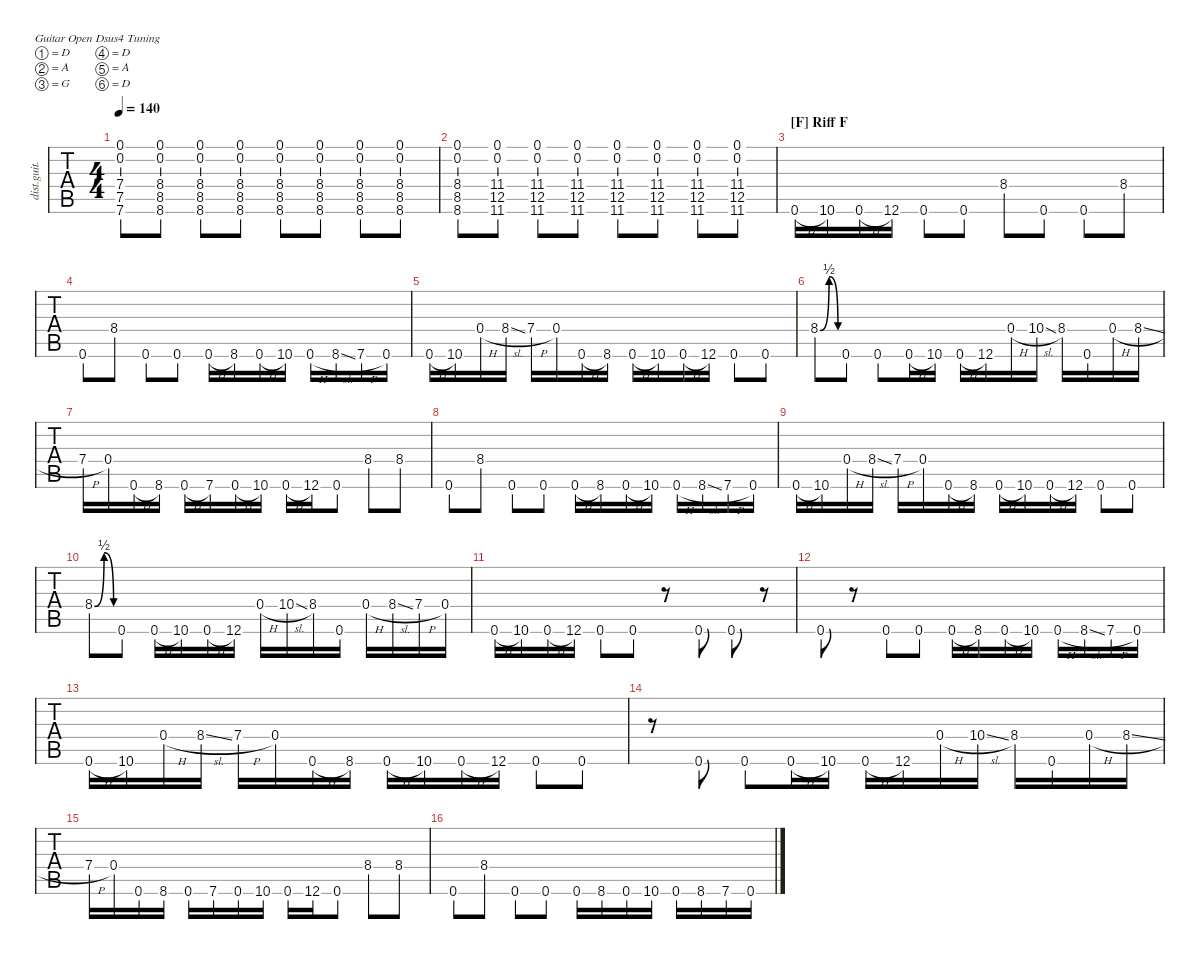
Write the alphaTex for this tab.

\defaultSystemsLayout 4
\hideDynamics
\bracketExtendMode nobrackets
\otherSystemsTrackNameOrientation horizontal
\track ("Rhythm R" "dist.guit.") {instrument distortionguitar}
\staff {tabs}
\tuning (D4 A3 G3 D3 A2 D2)
\ts (4 4)
\tempo 140
\clef g2
\ks c
(7.6 7.5 7.4 0.2 0.1).8{dy mf beam Up} (0.1 0.2 8.4{acc b} 8.5 8.6{acc #}).8{beam Up} (0.1 0.2 8.4{acc b} 8.5 8.6{acc #}).8{beam Up} (0.1 0.2 8.4{acc b} 8.5 8.6{acc #}).8{beam Up} (0.1 0.2 8.4{acc b} 8.5 8.6{acc #}).8{beam Up} (0.1 0.2 8.4{acc b} 8.5 8.6{acc #}).8{beam Up} (0.1 0.2 8.4{acc b} 8.5 8.6{acc #}).8{beam Up} (0.1 0.2 8.4{acc b} 8.5 8.6{acc #}).8{beam Up} |
(0.1 0.2 8.4{acc b} 8.5 8.6{acc #}).8{beam Up} (11.6{acc #} 12.5 11.4{acc #} 0.2 0.1).8{beam Up} (11.6{acc #} 12.5 11.4{acc #} 0.2 0.1).8{beam Up} (11.6{acc #} 12.5 11.4{acc #} 0.2 0.1).8{beam Up} (11.6{acc #} 12.5 11.4{acc #} 0.2 0.1).8{beam Up} (11.6{acc #} 12.5 11.4{acc #} 0.2 0.1).8{beam Up} (11.6{acc #} 12.5 11.4{acc #} 0.2 0.1).8{beam Up} (11.6{acc #} 12.5 11.4{acc #} 0.2 0.1).8{beam Up} |
\section ("F" "Riff F")
0.6{h}.16{beam Up} 10.6.16{beam Up} 0.6{h}.16{beam Up} 12.6.16{beam Up} 0.6.8{beam Up} 0.6.8{beam Up} 8.4{acc #}.8{beam Up} 0.6.8{beam Up} 0.6.8{beam Up} 8.4{acc #}.8{beam Up} |
0.6.8{beam Up} 8.4{acc #}.8{beam Up} 0.6.8{beam Up} 0.6.8{beam Up} 0.6{h}.16{beam Up} 8.6{acc #}.16{beam Up} 0.6{h}.16{beam Up} 10.6.16{beam Up} 0.6{h}.16{beam Up} 8.6{sl acc #}.16{beam Up} 7.6{h}.16{beam Up} 0.6.16{beam Up} |
0.6{h}.16{beam Up} 10.6.16{beam Up} 0.4{h}.16{beam Up} 8.4{sl acc #}.16{beam Up} 7.4{h}.16{beam Up} 0.4.16{beam Up} 0.6{h}.16{beam Up} 8.6{acc #}.16{beam Up} 0.6{h}.16{beam Up} 10.6.16{beam Up} 0.6{h}.16{beam Up} 12.6.16{beam Up} 0.6.8{beam Up} 0.6.8{beam Up} |
8.4{be (bendrelease 0 0 7.8 2 8.4 2 23.4 0) acc #}.8 0.6.8{beam Up} 0.6.8{beam Up} 0.6{h}.16{beam Up} 10.6.16{beam Up} 0.6{h}.16{beam Up} 12.6.16{beam Up} 0.4{h}.16{beam Up} 10.4{sl}.16{beam Up} 8.4{acc #}.16{beam Up} 0.6.16{beam Up} 0.4{h}.16{beam Up} 8.4{sl acc #}.16{beam Up} |
7.4{h}.16{beam Up} 0.4.16{beam Up} 0.6{h}.16{beam Up} 8.6{acc #}.16{beam Up} 0.6{h}.16{beam Up} 7.6.16{beam Up} 0.6{h}.16{beam Up} 10.6.16{beam Up} 0.6{h}.16{beam Up} 12.6.16{beam Up} 0.6.8{beam Up} 8.4{acc #}.8{beam Up} 8.4{acc #}.8{beam Up} |
0.6.8{beam Up} 8.4{acc #}.8{beam Up} 0.6.8{beam Up} 0.6.8{beam Up} 0.6{h}.16{beam Up} 8.6{acc #}.16{beam Up} 0.6{h}.16{beam Up} 10.6.16{beam Up} 0.6{h}.16{beam Up} 8.6{sl acc #}.16{beam Up} 7.6{h}.16{beam Up} 0.6.16{beam Up} |
0.6{h}.16{beam Up} 10.6.16{beam Up} 0.4{h}.16{beam Up} 8.4{sl acc #}.16{beam Up} 7.4{h}.16{beam Up} 0.4.16{beam Up} 0.6{h}.16{beam Up} 8.6{acc #}.16{beam Up} 0.6{h}.16{beam Up} 10.6.16{beam Up} 0.6{h}.16{beam Up} 12.6.16{beam Up} 0.6.8{beam Up} 0.6.8{beam Up} |
8.4{be (bendrelease 0 0 7.8 2 8.4 2 23.4 0) acc #}.8 0.6.8{beam Up} 0.6{h}.16{beam Up} 10.6.16{beam Up} 0.6{h}.16{beam Up} 12.6.16{beam Up} 0.4{h}.16{beam Up} 10.4{sl}.16{beam Up} 8.4{acc #}.16{beam Up} 0.6.16{beam Up} 0.4{h}.16{beam Up} 8.4{sl acc #}.16{beam Up} 7.4{h}.16{beam Up} 0.4.16{beam Up} |
0.6{h}.16{beam Up} 10.6.16{beam Up} 0.6{h}.16{beam Up} 12.6.16{beam Up} 0.6.8{beam Up} 0.6.8{beam Up} r.8{beam Up} 0.6.8{beam Up} 0.6.8{beam Up} r.8{beam Up} |
0.6.8{beam Up} r.8{beam Up} 0.6.8{beam Up} 0.6.8{beam Up} 0.6{h}.16{beam Up} 8.6{acc #}.16{beam Up} 0.6{h}.16{beam Up} 10.6.16{beam Up} 0.6{h}.16{beam Up} 8.6{sl acc #}.16{beam Up} 7.6{h}.16{beam Up} 0.6.16{beam Up} |
0.6{h}.16{beam Up} 10.6.16{beam Up} 0.4{h}.16{beam Up} 8.4{sl acc #}.16{beam Up} 7.4{h}.16{beam Up} 0.4.16{beam Up} 0.6{h}.16{beam Up} 8.6{acc #}.16{beam Up} 0.6{h}.16{beam Up} 10.6.16{beam Up} 0.6{h}.16{beam Up} 12.6.16{beam Up} 0.6.8{beam Up} 0.6.8{beam Up} |
r.8{beam Down} 0.6.8{beam Up} 0.6.8{beam Up} 0.6{h}.16{beam Up} 10.6.16{beam Up} 0.6{h}.16{beam Up} 12.6.16{beam Up} 0.4{h}.16{beam Up} 10.4{sl}.16{beam Up} 8.4{acc #}.16{beam Up} 0.6.16{beam Up} 0.4{h}.16{beam Up} 8.4{sl acc #}.16{beam Up} |
7.4{h}.16{beam Up} 0.4.16{beam Up} 0.6.16{beam Up} 8.6{acc #}.16{beam Up} 0.6.16{beam Up} 7.6.16{beam Up} 0.6.16{beam Up} 10.6.16{beam Up} 0.6.16{beam Up} 12.6.16{beam Up} 0.6.8{beam Up} 8.4{acc #}.8{beam Up} 8.4{acc #}.8{beam Up} |
0.6.8{beam Up} 8.4{acc #}.8{beam Up} 0.6.8{beam Up} 0.6.8{beam Up} 0.6.16{beam Up} 8.6{acc #}.16{beam Up} 0.6.16{beam Up} 10.6.16{beam Up} 0.6.16{beam Up} 8.6{acc #}.16{beam Up} 7.6.16{beam Up} 0.6.16{beam Up}
